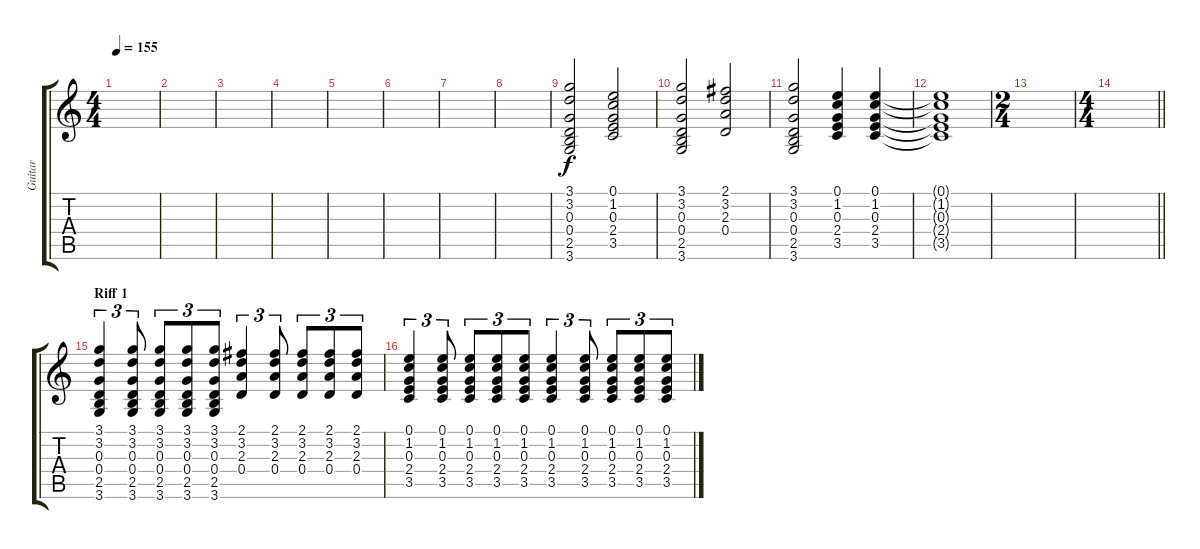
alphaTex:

\track ("Guitar" "Guitar") {instrument distortionguitar}
\staff {score tabs}
\tuning (E4 B3 G3 D3 A2 E2) {hide}
\ts (4 4)
\tempo 155
\clef g2
\ks c
|
|
|
|
|
|
|
|
(3.1 3.2 0.3 0.4 2.5 3.6).2{volume 13} (0.1 1.2 0.3 2.4 3.5).2 |
(3.1 3.2 0.3 0.4 2.5 3.6).2 (2.1 3.2 2.3 0.4).2 |
(3.1 3.2 0.3 0.4 2.5 3.6).2 (0.1 1.2 0.3 2.4 3.5).4 (0.1 1.2 0.3 2.4 3.5).4 |
(0.1{t} 1.2{t} 0.3{t} 2.4{t} 3.5{t}).1 |
\ts (2 4)
|
\ts (4 4)
\barLineRight lightlight
|
\section ("" "Riff 1")
(3.1 3.2 0.3 0.4 2.5 3.6).4{tu (3 2)} (3.1 3.2 0.3 0.4 2.5 3.6).8{tu (3 2)} (3.1 3.2 0.3 0.4 2.5 3.6).8{tu (3 2)} (3.1 3.2 0.3 0.4 2.5 3.6).8{tu (3 2)} (3.1 3.2 0.3 0.4 2.5 3.6).8{tu (3 2)} (2.1 3.2 2.3 0.4).4{tu (3 2)} (2.1 3.2 2.3 0.4).8{tu (3 2)} (2.1 3.2 2.3 0.4).8{tu (3 2)} (2.1 3.2 2.3 0.4).8{tu (3 2)} (2.1 3.2 2.3 0.4).8{tu (3 2)} |
(0.1 1.2 0.3 2.4 3.5).4{tu (3 2)} (0.1 1.2 0.3 2.4 3.5).8{tu (3 2)} (0.1 1.2 0.3 2.4 3.5).8{tu (3 2)} (0.1 1.2 0.3 2.4 3.5).8{tu (3 2)} (0.1 1.2 0.3 2.4 3.5).8{tu (3 2)} (0.1 1.2 0.3 2.4 3.5).4{tu (3 2)} (0.1 1.2 0.3 2.4 3.5).8{tu (3 2)} (0.1 1.2 0.3 2.4 3.5).8{tu (3 2)} (0.1 1.2 0.3 2.4 3.5).8{tu (3 2)} (0.1 1.2 0.3 2.4 3.5).8{tu (3 2)}
